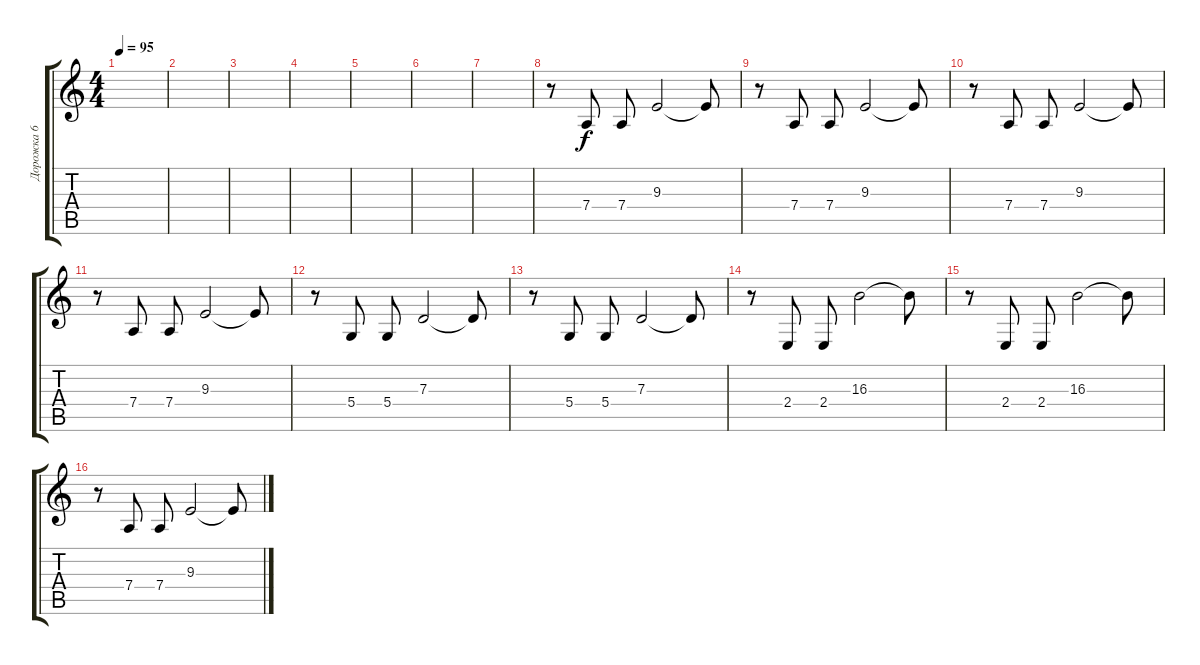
\track ("Дорожка 6" "Дорожка 6") {instrument fx7echoes}
\staff {score tabs}
\tuning (E4 B3 G3 D3 A2 E2) {hide}
\ts (4 4)
\tempo 95
\clef g2
\ks c
|
|
|
|
|
|
|
r.8 7.4.8 7.4.8 9.3.2 9.3{t}.8 |
r.8 7.4.8 7.4.8 9.3.2 9.3{t}.8 |
r.8 7.4.8 7.4.8 9.3.2 9.3{t}.8 |
r.8 7.4.8 7.4.8 9.3.2 9.3{t}.8 |
r.8 5.4.8 5.4.8 7.3.2 7.3{t}.8 |
r.8 5.4.8 5.4.8 7.3.2 7.3{t}.8 |
r.8 2.4.8 2.4.8 16.3.2 16.3{t}.8 |
r.8 2.4.8 2.4.8 16.3.2 16.3{t}.8 |
r.8 7.4.8 7.4.8 9.3.2 9.3{t}.8
